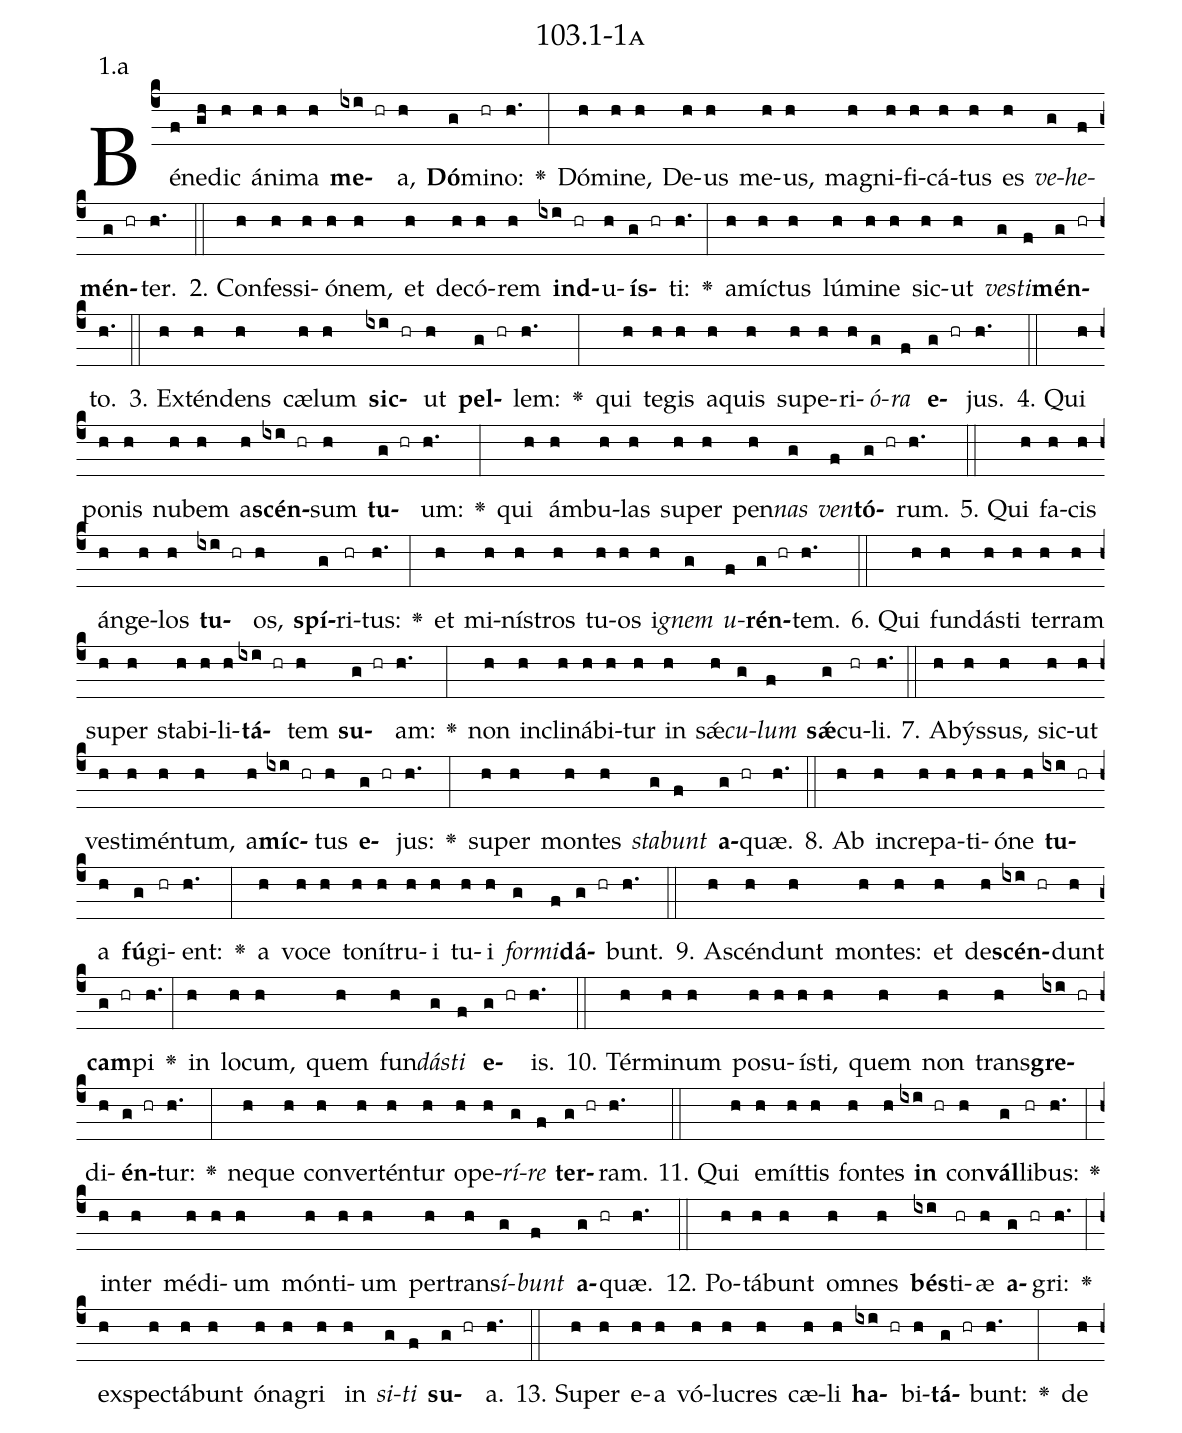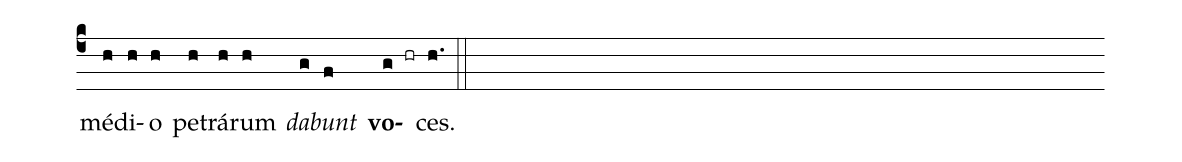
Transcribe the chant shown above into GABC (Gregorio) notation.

name: 103.1-1a;
annotation: 1.a;
%%
(c4)Bé(f)ne(gh)dic(h) á(h)ni(h)ma(h) <b>me</b>(ixi hr)a,(h) <b>Dó</b>(g)mi(hr)no:(h.) <v>\greheightstar</v>(:) Dó(h)mi(h)ne,(h) De(h)us(h) me(h)us,(h) ma(h)gni(h)fi(h)cá(h)tus(h) es(h) <i>ve</i>(g)<i>he</i>(f)<b>mén</b>(g hr)ter.(h.) (::)
2. Con(h)fes(h)si(h)ó(h)nem,(h) et(h) de(h)có(h)rem(h) <b>ind</b>(ixi hr)u(h)<b>ís</b>(g hr)ti:(h.) <v>\greheightstar</v>(:) a(h)míc(h)tus(h) lú(h)mi(h)ne(h) sic(h)ut(h) <i>ves</i>(g)<i>ti</i>(f)<b>mén</b>(g hr)to.(h.) (::)
3. Ex(h)tén(h)dens(h) cæ(h)lum(h) <b>sic</b>(ixi hr)ut(h) <b>pel</b>(g hr)lem:(h.) <v>\greheightstar</v>(:) qui(h) te(h)gis(h) a(h)quis(h) su(h)pe(h)ri(h)<i>ó</i>(g)<i>ra</i>(f) <b>e</b>(g hr)jus.(h.) (::)
4. Qui(h) po(h)nis(h) nu(h)bem(h) a(h)<b>scén</b>(ixi hr)sum(h) <b>tu</b>(g hr)um:(h.) <v>\greheightstar</v>(:) qui(h) ám(h)bu(h)las(h) su(h)per(h) pen(h)<i>nas</i>(g) <i>ven</i>(f)<b>tó</b>(g hr)rum.(h.) (::)
5. Qui(h) fa(h)cis(h) án(h)ge(h)los(h) <b>tu</b>(ixi hr)os,(h) <b>spí</b>(g)ri(hr)tus:(h.) <v>\greheightstar</v>(:) et(h) mi(h)nís(h)tros(h) tu(h)os(h) i(h)<i>gnem</i>(g) <i>u</i>(f)<b>rén</b>(g hr)tem.(h.) (::)
6. Qui(h) fun(h)dás(h)ti(h) ter(h)ram(h) su(h)per(h) sta(h)bi(h)li(h)<b>tá</b>(ixi hr)tem(h) <b>su</b>(g hr)am:(h.) <v>\greheightstar</v>(:) non(h) in(h)cli(h)ná(h)bi(h)tur(h) in(h) sǽ(h)<i>cu</i>(g)<i>lum</i>(f) <b>sǽ</b>(g)cu(hr)li.(h.) (::)
7. A(h)býs(h)sus,(h) sic(h)ut(h) ves(h)ti(h)mén(h)tum,(h) a(h)<b>míc</b>(ixi hr)tus(h) <b>e</b>(g hr)jus:(h.) <v>\greheightstar</v>(:) su(h)per(h) mon(h)tes(h) <i>sta</i>(g)<i>bunt</i>(f) <b>a</b>(g hr)quæ.(h.) (::)
8. Ab(h) in(h)cre(h)pa(h)ti(h)ó(h)ne(h) <b>tu</b>(ixi hr)a(h) <b>fú</b>(g)gi(hr)ent:(h.) <v>\greheightstar</v>(:) a(h) vo(h)ce(h) to(h)ní(h)tru(h)i(h) tu(h)i(h) <i>for</i>(g)<i>mi</i>(f)<b>dá</b>(g hr)bunt.(h.) (::)
9. A(h)scén(h)dunt(h) mon(h)tes:(h) et(h) de(h)<b>scén</b>(ixi hr)dunt(h) <b>cam</b>(g hr)pi(h.) <v>\greheightstar</v>(:) in(h) lo(h)cum,(h) quem(h) fun(h)<i>dás</i>(g)<i>ti</i>(f) <b>e</b>(g hr)is.(h.) (::)
10. Tér(h)mi(h)num(h) po(h)su(h)ís(h)ti,(h) quem(h) non(h) trans(h)<b>gre</b>(ixi hr)di(h)<b>én</b>(g hr)tur:(h.) <v>\greheightstar</v>(:) ne(h)que(h) con(h)ver(h)tén(h)tur(h) o(h)pe(h)<i>rí</i>(g)<i>re</i>(f) <b>ter</b>(g hr)ram.(h.) (::)
11. Qui(h) e(h)mít(h)tis(h) fon(h)tes(h) <b>in</b>(ixi hr) con(h)<b>vál</b>(g)li(hr)bus:(h.) <v>\greheightstar</v>(:) in(h)ter(h) mé(h)di(h)um(h) món(h)ti(h)um(h) per(h)trans(h)<i>í</i>(g)<i>bunt</i>(f) <b>a</b>(g hr)quæ.(h.) (::)
12. Po(h)tá(h)bunt(h) om(h)nes(h) <b>bés</b>(ixi)ti(hr)æ(h) <b>a</b>(g hr)gri:(h.) <v>\greheightstar</v>(:) ex(h)spec(h)tá(h)bunt(h) ó(h)na(h)gri(h) in(h) <i>si</i>(g)<i>ti</i>(f) <b>su</b>(g hr)a.(h.) (::)
13. Su(h)per(h) e(h)a(h) vó(h)lu(h)cres(h) cæ(h)li(h) <b>ha</b>(ixi hr)bi(h)<b>tá</b>(g hr)bunt:(h.) <v>\greheightstar</v>(:) de(h) mé(h)di(h)o(h) pe(h)trá(h)rum(h) <i>da</i>(g)<i>bunt</i>(f) <b>vo</b>(g hr)ces.(h.) (::)
